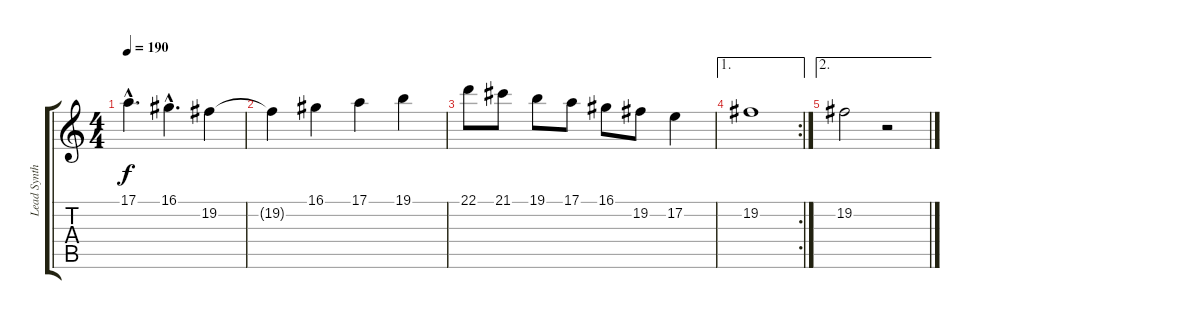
\track ("Lead Synth" "Lead Synth") {instrument stringensemble1}
\staff {score tabs}
\tuning (E4 B3 G3 D3 A2 E2) {hide}
\ts (4 4)
\tempo 190
\clef g2
\ks c
17.1{hac}.4{d dy f} 16.1{hac}.4{d} 19.2.4 |
19.2{t}.4 16.1.4 17.1.4 19.1.4 |
22.1.8 21.1.8 19.1.8 17.1.8 16.1.8 19.2.8 17.2.4 |
\ae 1
\rc 2
19.2.1 |
\ae 2
19.2.2 r.2
